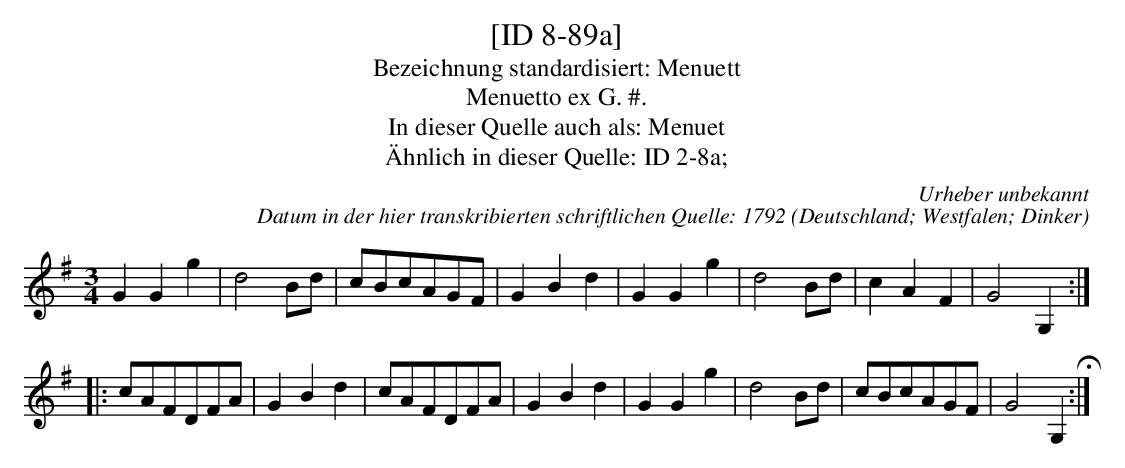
X:1
T:[ID 8-89a]
T:Bezeichnung standardisiert: Menuett
T:Menuetto ex G. #.
T:In dieser Quelle auch als: Menuet
T:\"Ahnlich in dieser Quelle: ID 2-8a;
C:Urheber unbekannt
C:Datum in der hier transkribierten schriftlichen Quelle: 1792
O:Deutschland; Westfalen; Dinker
L:1/8
M:3/4
K:G
G2G2g2 | d4Bd | cBcAGF | G2B2d2 | G2G2g2 | d4Bd | c2A2F2 | G4G,2 ::
cAFDFA | G2B2d2 | cAFDFA | G2B2d2 | G2G2g2 | d4Bd | cBcAGF | G4G,2 H:|
